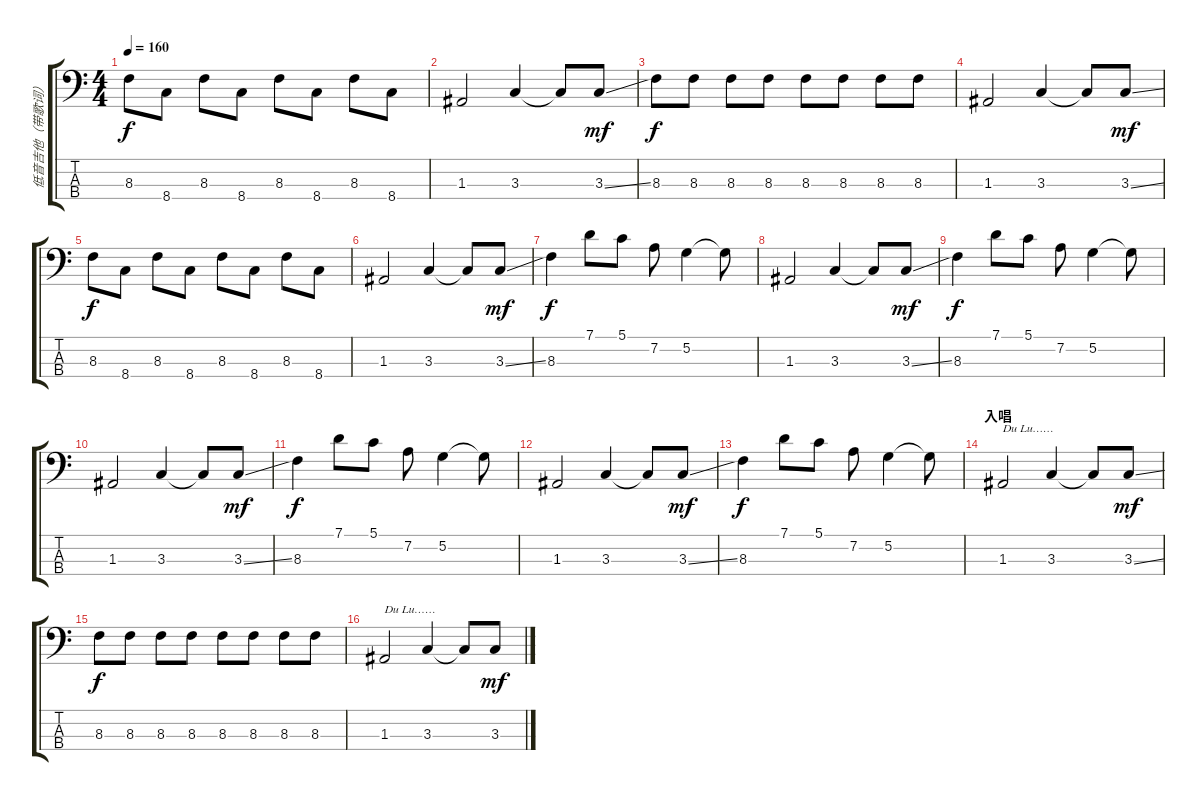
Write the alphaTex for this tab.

\track ("低音吉他（带歌词）" "低音吉他（带歌词）") {instrument electricbassfinger}
\staff {score tabs}
\tuning (G2 D2 A1 E1) {hide}
\ts (4 4)
\tempo 160
\clef f4
\ks c
8.3.8{dy f} 8.4.8 8.3.8 8.4.8 8.3.8 8.4.8 8.3.8 8.4.8 |
1.3.2 3.3.4 3.3{t}.8 3.3{ss}.8{dy mf} |
8.3.8{dy f} 8.3.8 8.3.8 8.3.8 8.3.8 8.3.8 8.3.8 8.3.8 |
1.3.2 3.3.4 3.3{t}.8 3.3{ss}.8{dy mf} |
8.3.8{dy f} 8.4.8 8.3.8 8.4.8 8.3.8 8.4.8 8.3.8 8.4.8 |
1.3.2 3.3.4 3.3{t}.8 3.3{ss}.8{dy mf} |
8.3.4{dy f} 7.1.8 5.1.8 7.2.8 5.2.4 5.2{t}.8 |
1.3.2 3.3.4 3.3{t}.8 3.3{ss}.8{dy mf} |
8.3.4{dy f} 7.1.8 5.1.8 7.2.8 5.2.4 5.2{t}.8 |
1.3.2 3.3.4 3.3{t}.8 3.3{ss}.8{dy mf} |
8.3.4{dy f} 7.1.8 5.1.8 7.2.8 5.2.4 5.2{t}.8 |
1.3.2 3.3.4 3.3{t}.8 3.3{ss}.8{dy mf} |
8.3.4{dy f} 7.1.8 5.1.8 7.2.8 5.2.4 5.2{t}.8 |
\section ("" "入唱")
1.3.2{txt "Du Lu…… "} 3.3.4 3.3{t}.8 3.3{ss}.8{dy mf} |
8.3.8{dy f} 8.3.8 8.3.8 8.3.8 8.3.8 8.3.8 8.3.8 8.3.8 |
1.3.2{txt "Du Lu…… "} 3.3.4 3.3{t}.8 3.3{ss}.8{dy mf}
